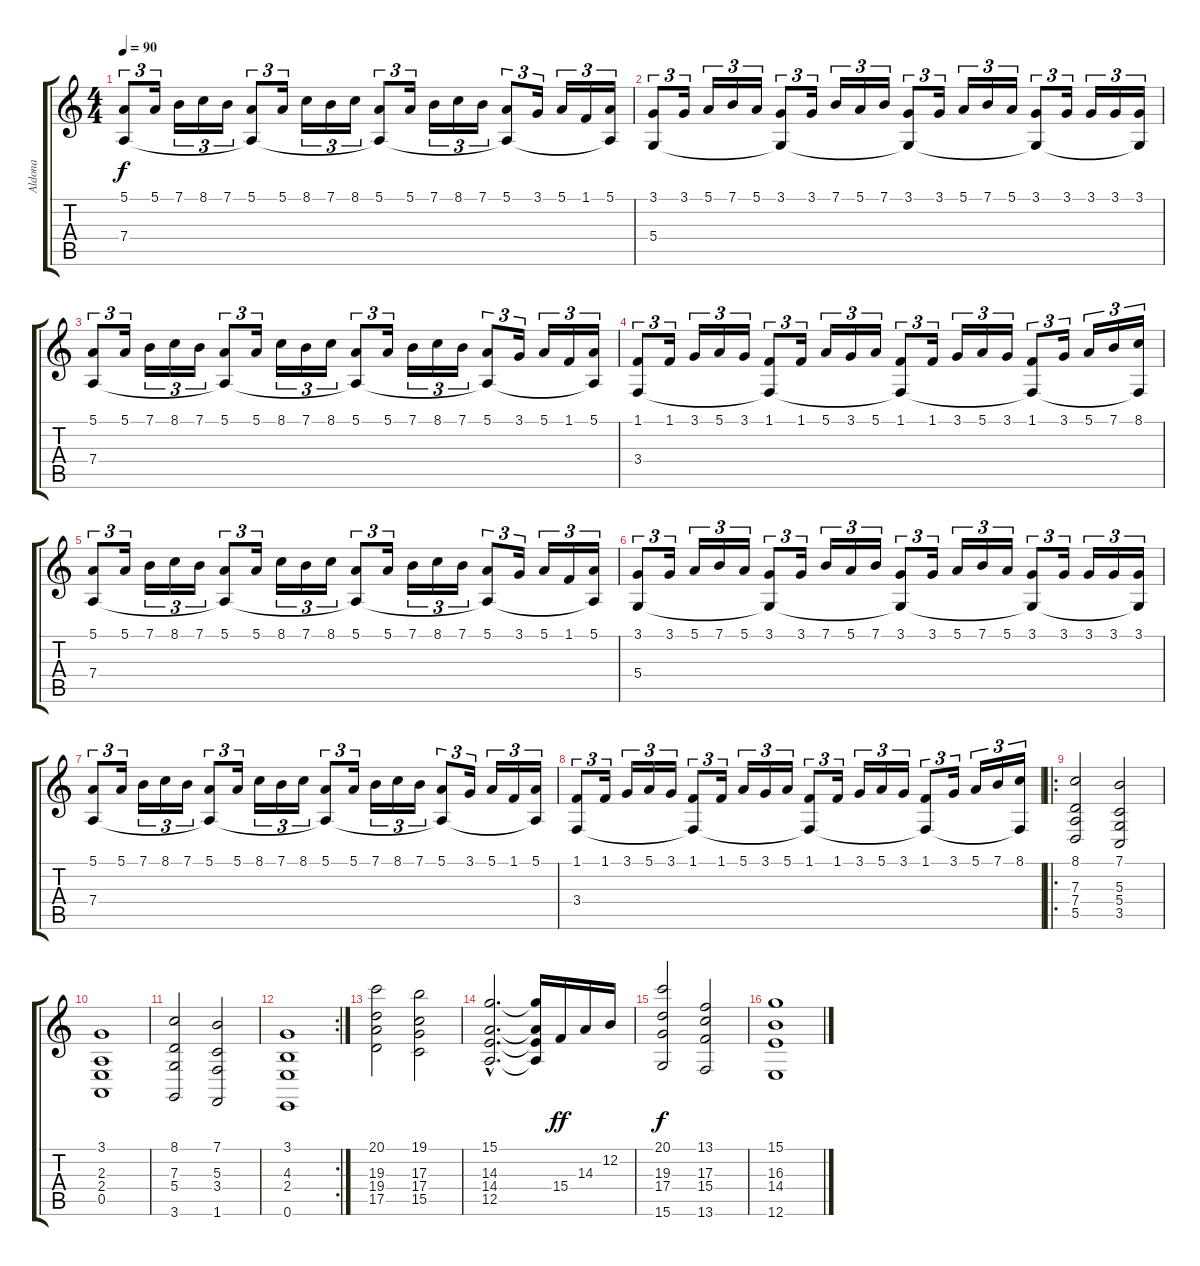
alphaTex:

\track ("Aldona" "Aldona") {instrument lead2sawtooth}
\staff {score tabs}
\tuning (E4 B3 G3 D3 A2 E2) {hide}
\ts (4 4)
\tempo 90
\clef g2
\ks c
(5.1 7.4).8{tu (3 2) dy f} 5.1.16{tu (3 2)} 7.1.16{tu (3 2)} 8.1.16{tu (3 2)} 7.1.16{tu (3 2)} (5.1 7.4{t}).8{tu (3 2)} 5.1.16{tu (3 2)} 8.1.16{tu (3 2)} 7.1.16{tu (3 2)} 8.1.16{tu (3 2)} (5.1 7.4{t}).8{tu (3 2)} 5.1.16{tu (3 2)} 7.1.16{tu (3 2)} 8.1.16{tu (3 2)} 7.1.16{tu (3 2)} (5.1 7.4{t}).8{tu (3 2)} 3.1.16{tu (3 2)} 5.1.16{tu (3 2)} 1.1.16{tu (3 2)} (5.1 7.4{t}).16{tu (3 2)} |
(3.1 5.4).8{tu (3 2)} 3.1.16{tu (3 2)} 5.1.16{tu (3 2)} 7.1.16{tu (3 2)} 5.1.16{tu (3 2)} (3.1 5.4{t}).8{tu (3 2)} 3.1.16{tu (3 2)} 7.1.16{tu (3 2)} 5.1.16{tu (3 2)} 7.1.16{tu (3 2)} (3.1 5.4{t}).8{tu (3 2)} 3.1.16{tu (3 2)} 5.1.16{tu (3 2)} 7.1.16{tu (3 2)} 5.1.16{tu (3 2)} (3.1 5.4{t}).8{tu (3 2)} 3.1.16{tu (3 2)} 3.1.16{tu (3 2)} 3.1.16{tu (3 2)} (3.1 5.4{t}).16{tu (3 2)} |
(5.1 7.4).8{tu (3 2)} 5.1.16{tu (3 2)} 7.1.16{tu (3 2)} 8.1.16{tu (3 2)} 7.1.16{tu (3 2)} (5.1 7.4{t}).8{tu (3 2)} 5.1.16{tu (3 2)} 8.1.16{tu (3 2)} 7.1.16{tu (3 2)} 8.1.16{tu (3 2)} (5.1 7.4{t}).8{tu (3 2)} 5.1.16{tu (3 2)} 7.1.16{tu (3 2)} 8.1.16{tu (3 2)} 7.1.16{tu (3 2)} (5.1 7.4{t}).8{tu (3 2)} 3.1.16{tu (3 2)} 5.1.16{tu (3 2)} 1.1.16{tu (3 2)} (5.1 7.4{t}).16{tu (3 2)} |
(1.1 3.4).8{tu (3 2)} 1.1.16{tu (3 2)} 3.1.16{tu (3 2)} 5.1.16{tu (3 2)} 3.1.16{tu (3 2)} (1.1 3.4{t}).8{tu (3 2)} 1.1.16{tu (3 2)} 5.1.16{tu (3 2)} 3.1.16{tu (3 2)} 5.1.16{tu (3 2)} (1.1 3.4{t}).8{tu (3 2)} 1.1.16{tu (3 2)} 3.1.16{tu (3 2)} 5.1.16{tu (3 2)} 3.1.16{tu (3 2)} (1.1 3.4{t}).8{tu (3 2)} 3.1.16{tu (3 2)} 5.1.16{tu (3 2)} 7.1.16{tu (3 2)} (8.1 3.4{t}).16{tu (3 2)} |
(5.1 7.4).8{tu (3 2)} 5.1.16{tu (3 2)} 7.1.16{tu (3 2)} 8.1.16{tu (3 2)} 7.1.16{tu (3 2)} (5.1 7.4{t}).8{tu (3 2)} 5.1.16{tu (3 2)} 8.1.16{tu (3 2)} 7.1.16{tu (3 2)} 8.1.16{tu (3 2)} (5.1 7.4{t}).8{tu (3 2)} 5.1.16{tu (3 2)} 7.1.16{tu (3 2)} 8.1.16{tu (3 2)} 7.1.16{tu (3 2)} (5.1 7.4{t}).8{tu (3 2)} 3.1.16{tu (3 2)} 5.1.16{tu (3 2)} 1.1.16{tu (3 2)} (5.1 7.4{t}).16{tu (3 2)} |
(3.1 5.4).8{tu (3 2)} 3.1.16{tu (3 2)} 5.1.16{tu (3 2)} 7.1.16{tu (3 2)} 5.1.16{tu (3 2)} (3.1 5.4{t}).8{tu (3 2)} 3.1.16{tu (3 2)} 7.1.16{tu (3 2)} 5.1.16{tu (3 2)} 7.1.16{tu (3 2)} (3.1 5.4{t}).8{tu (3 2)} 3.1.16{tu (3 2)} 5.1.16{tu (3 2)} 7.1.16{tu (3 2)} 5.1.16{tu (3 2)} (3.1 5.4{t}).8{tu (3 2)} 3.1.16{tu (3 2)} 3.1.16{tu (3 2)} 3.1.16{tu (3 2)} (3.1 5.4{t}).16{tu (3 2)} |
(5.1 7.4).8{tu (3 2)} 5.1.16{tu (3 2)} 7.1.16{tu (3 2)} 8.1.16{tu (3 2)} 7.1.16{tu (3 2)} (5.1 7.4{t}).8{tu (3 2)} 5.1.16{tu (3 2)} 8.1.16{tu (3 2)} 7.1.16{tu (3 2)} 8.1.16{tu (3 2)} (5.1 7.4{t}).8{tu (3 2)} 5.1.16{tu (3 2)} 7.1.16{tu (3 2)} 8.1.16{tu (3 2)} 7.1.16{tu (3 2)} (5.1 7.4{t}).8{tu (3 2)} 3.1.16{tu (3 2)} 5.1.16{tu (3 2)} 1.1.16{tu (3 2)} (5.1 7.4{t}).16{tu (3 2)} |
(1.1 3.4).8{tu (3 2)} 1.1.16{tu (3 2)} 3.1.16{tu (3 2)} 5.1.16{tu (3 2)} 3.1.16{tu (3 2)} (1.1 3.4{t}).8{tu (3 2)} 1.1.16{tu (3 2)} 5.1.16{tu (3 2)} 3.1.16{tu (3 2)} 5.1.16{tu (3 2)} (1.1 3.4{t}).8{tu (3 2)} 1.1.16{tu (3 2)} 3.1.16{tu (3 2)} 5.1.16{tu (3 2)} 3.1.16{tu (3 2)} (1.1 3.4{t}).8{tu (3 2)} 3.1.16{tu (3 2)} 5.1.16{tu (3 2)} 7.1.16{tu (3 2)} (8.1 3.4{t}).16{tu (3 2)} |
\ro
(8.1 7.3 7.4 5.5).2{balance 8} (7.1 5.3 5.4 3.5).2 |
(3.1 2.3 2.4 0.5).1 |
(8.1 7.3 5.4 3.6).2 (7.1 5.3 3.4 1.6).2 |
\rc 2
(3.1 4.3 2.4 0.6).1 |
(20.1 19.3 19.4 17.5).2 (19.1 17.3 17.4 15.5).2 |
(15.1{hac} 14.3{hac} 14.4{hac} 12.5{hac}).2{d} (15.1{t} 14.3{t} 14.4{t} 12.5{t}).16 15.4.16{dy ff} 14.3.16 12.2.16 |
(20.1 19.3 17.4 15.6).2{dy f} (13.1 17.3 15.4 13.6).2 |
(15.1 16.3 14.4 12.6).1
